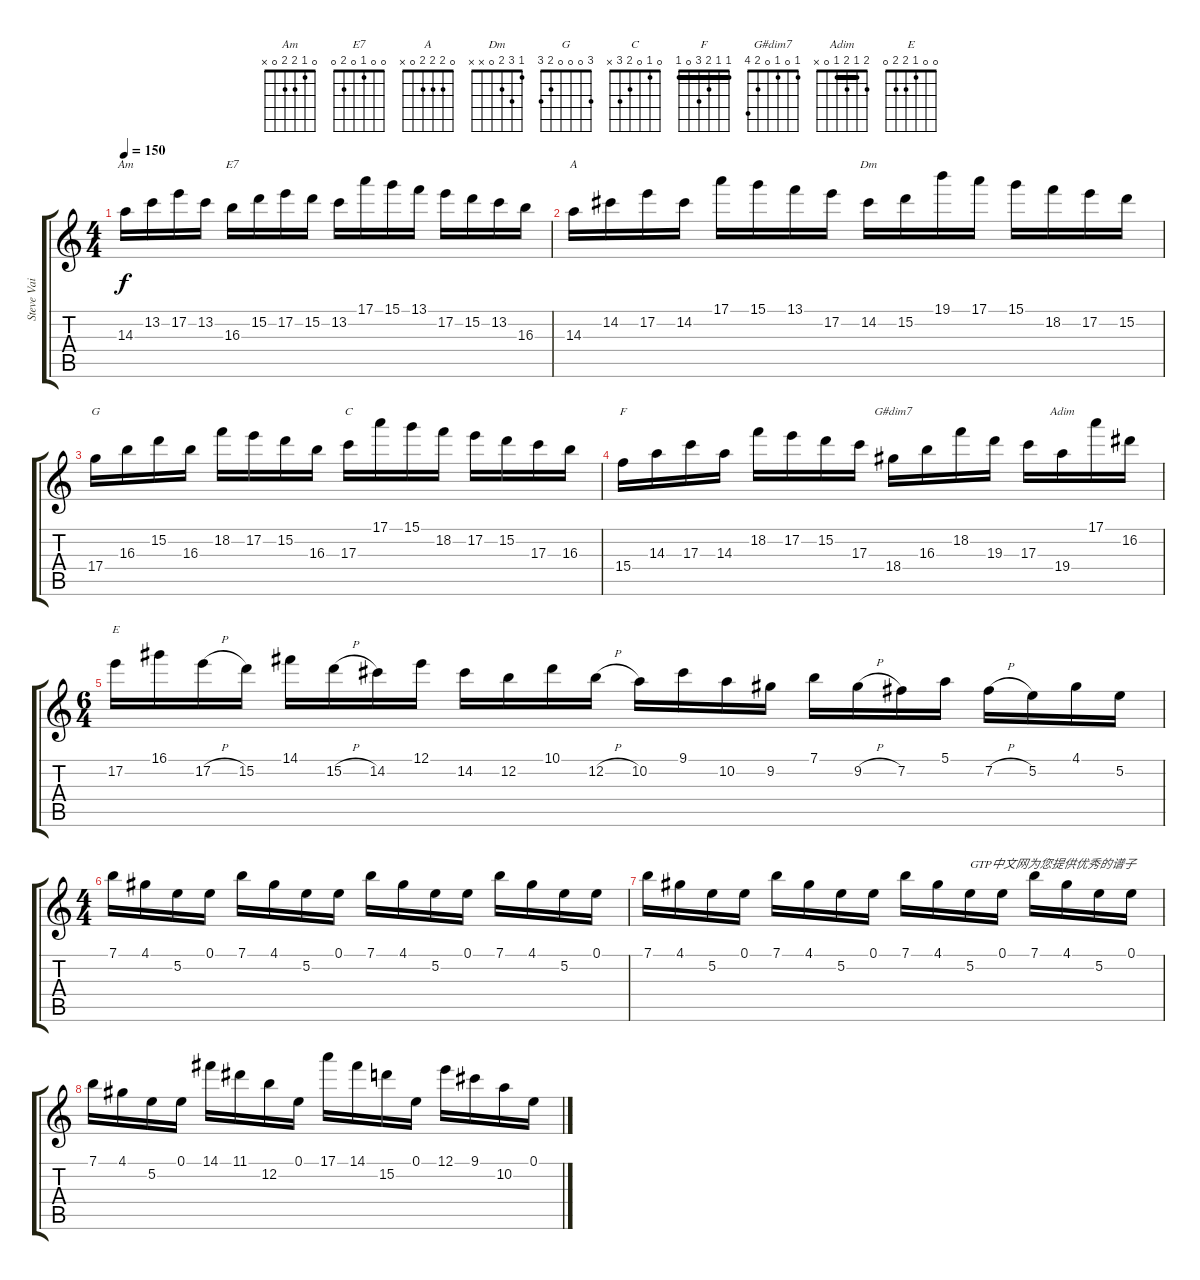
\track ("Steve Vai           " "Steve Vai ") {instrument distortionguitar}
\staff {score tabs}
\tuning (E4 B3 G3 D3 A2 E2) {hide}
\chord ("Am" 0 1 2 2 0 x)
\chord ("E7" 0 0 1 0 2 0)
\chord ("A" 0 2 2 2 0 x)
\chord ("Dm" 1 3 2 0 x x)
\chord ("G" 3 0 0 0 2 3)
\chord ("C" 0 1 0 2 3 x)
\chord ("F" 1 1 2 3 0 1) {barre 1}
\chord ("G#dim7" 1 0 1 0 2 4)
\chord ("Adim" 2 1 2 1 0 x) {barre 1}
\chord ("E" 0 0 1 2 2 0)
\ts (4 4)
\tempo 150
\clef g2
\ks c
14.3.16{ch "Am" dy f} 13.2.16 17.2.16 13.2.16 16.3.16{ch "E7"} 15.2.16 17.2.16 15.2.16 13.2.16 17.1.16 15.1.16 13.1.16 17.2.16 15.2.16 13.2.16 16.3.16 |
14.3.16{ch "A"} 14.2.16 17.2.16 14.2.16 17.1.16 15.1.16 13.1.16 17.2.16 14.2.16{ch "Dm"} 15.2.16 19.1.16 17.1.16 15.1.16 18.2.16 17.2.16 15.2.16 |
17.4.16{ch "G"} 16.3.16 15.2.16 16.3.16 18.2.16 17.2.16 15.2.16 16.3.16 17.3.16{ch "C"} 17.1.16 15.1.16 18.2.16 17.2.16 15.2.16 17.3.16 16.3.16 |
15.4.16{ch "F"} 14.3.16 17.3.16 14.3.16 18.2.16 17.2.16 15.2.16 17.3.16 18.4.16{ch "G#dim7"} 16.3.16 18.2.16 19.3.16 17.3.16 19.4.16{ch "Adim"} 17.1.16 16.2.16 |
\ts (6 4)
17.2.16{ch "E"} 16.1.16 17.2{h}.16 15.2.16 14.1.16 15.2{h}.16 14.2.16 12.1.16 14.2.16 12.2.16 10.1.16 12.2{h}.16 10.2.16 9.1.16 10.2.16 9.2.16 7.1.16 9.2{h}.16 7.2.16 5.1.16 7.2{h}.16 5.2.16 4.1.16 5.2.16 |
\ts (4 4)
7.1.16 4.1.16 5.2.16 0.1.16 7.1.16 4.1.16 5.2.16 0.1.16 7.1.16 4.1.16 5.2.16 0.1.16 7.1.16 4.1.16 5.2.16 0.1.16 |
7.1.16 4.1.16 5.2.16 0.1.16 7.1.16 4.1.16 5.2.16 0.1.16 7.1.16 4.1.16 5.2.16{txt "GTP中文网为您提供优秀的谱子"} 0.1.16 7.1.16 4.1.16 5.2.16 0.1.16 |
7.1.16 4.1.16 5.2.16 0.1.16 14.1.16 11.1.16 12.2.16 0.1.16 17.1.16 14.1.16 15.2.16 0.1.16 12.1.16 9.1.16 10.2.16 0.1.16
